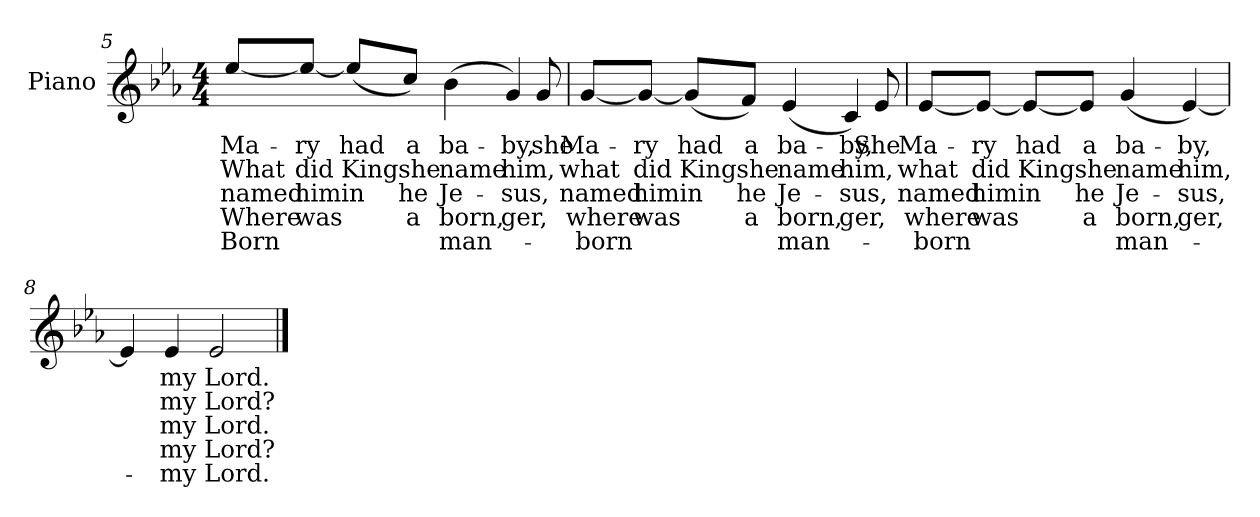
**kern	**text	**text	**text	**text	**text
*part1	*part1	*part1	*part1	*part1	*part1
*staff1	*staff1	*staff1	*staff1	*staff1	*staff1
*I"Piano	*	*	*	*	*
*I'Pno.	*	*	*	*	*
!!LO:LB:g=z
*clefG2	*	*	*	*	*
*k[b-e-a-]	*	*	*	*	*
*E-:	*	*	*	*	*
*M4/4	*	*	*	*	*
=5	=5	=5	=5	=5	=5
!	!LO:LY:b:color=#000000	!LO:LY:b:color=#000000	!LO:LY:b:color=#000000	!LO:LY:b:color=#000000	!LO:LY:b:color=#000000
*^	*	*	*	*	*
[8ee-i/L	2..ryy	Ma-	What	named	Where	Born
!	!	!LO:LY:b:color=#000000	!LO:LY:b:color=#000000	!LO:LY:b:color=#000000	!LO:LY:b:color=#000000	!
8ee-i/J_	.	-ry	did	him	was	.
!	!	!LO:LY:b:color=#000000	!LO:LY:b:color=#000000	!LO:LY:b:color=#000000	!	!
(8ee-i/L]	.	had	King	in	.	.
!	!	!LO:LY:b:color=#000000	!LO:LY:b:color=#000000	!LO:LY:b:color=#000000	!LO:LY:b:color=#000000	!
8cci/J)	.	a	she	he	a	.
!	!	!LO:LY:b:color=#000000	!LO:LY:b:color=#000000	!LO:LY:b:color=#000000	!LO:LY:b:color=#000000	!LO:LY:b:color=#000000
(4b-i\	.	ba-	name	Je-	-born,	man-
!	!	!LO:LY:b:color=#000000	!LO:LY:b:color=#000000	!LO:LY:b:color=#000000	!LO:LY:b:color=#000000	!
4gi/)	.	-by,	him,	-sus,	ger,	.
!	!	!LO:LY:b:color=#000000	!	!	!	!
.	8gi/	she	.	.	.	.
=6	=6	=6	=6	=6	=6	=6
!	!	!LO:LY:b:color=#000000	!LO:LY:b:color=#000000	!LO:LY:b:color=#000000	!LO:LY:b:color=#000000	!LO:LY:b:color=#000000
[8gi/L	2..ryy	Ma-	what	named	where	born
!	!	!LO:LY:b:color=#000000	!LO:LY:b:color=#000000	!LO:LY:b:color=#000000	!LO:LY:b:color=#000000	!
8gi/J_	.	-ry	did	him	was	.
!	!	!LO:LY:b:color=#000000	!LO:LY:b:color=#000000	!LO:LY:b:color=#000000	!	!
(8gi/L]	.	had	King	in	.	.
!	!	!LO:LY:b:color=#000000	!LO:LY:b:color=#000000	!LO:LY:b:color=#000000	!LO:LY:b:color=#000000	!
8fi/J)	.	a	she	he	a	.
!	!	!LO:LY:b:color=#000000	!LO:LY:b:color=#000000	!LO:LY:b:color=#000000	!LO:LY:b:color=#000000	!LO:LY:b:color=#000000
(4e-i/	.	ba-	name	Je-	-born,	man-
!	!	!LO:LY:b:color=#000000	!LO:LY:b:color=#000000	!LO:LY:b:color=#000000	!LO:LY:b:color=#000000	!
4ci/)	.	-by,	him,	-sus,	ger,	.
!	!	!LO:LY:b:color=#000000	!	!	!	!
.	8e-i/	She	.	.	.	.
*v	*v	*	*	*	*	*
!!LO:LB:g=z
=7	=7	=7	=7	=7	=7
*^	*	*	*	*	*
!	!	!LO:LY:b:color=#000000	!LO:LY:b:color=#000000	!LO:LY:b:color=#000000	!LO:LY:b:color=#000000	!LO:LY:b:color=#000000
*v	*v	*	*	*	*	*
[8e-i/L	Ma-	what	named	where	born
!	!LO:LY:b:color=#000000	!LO:LY:b:color=#000000	!LO:LY:b:color=#000000	!LO:LY:b:color=#000000	!
8e-i/J_	-ry	did	him	was	.
!	!LO:LY:b:color=#000000	!LO:LY:b:color=#000000	!LO:LY:b:color=#000000	!	!
8e-i/L_	had	King	in	.	.
!	!LO:LY:b:color=#000000	!LO:LY:b:color=#000000	!LO:LY:b:color=#000000	!LO:LY:b:color=#000000	!
8e-i/J]	a	she	he	a	.
!	!LO:LY:b:color=#000000	!LO:LY:b:color=#000000	!LO:LY:b:color=#000000	!LO:LY:b:color=#000000	!LO:LY:b:color=#000000
(4gi/	ba-	name	Je-	-born,	man-
!	!LO:LY:b:color=#000000	!LO:LY:b:color=#000000	!LO:LY:b:color=#000000	!LO:LY:b:color=#000000	!
[4e-i/)	-by,	him,	-sus,	ger,	.
=8	=8	=8	=8	=8	=8
4e-i/]	.	.	.	.	.
!	!LO:LY:b:color=#000000	!LO:LY:b:color=#000000	!LO:LY:b:color=#000000	!LO:LY:b:color=#000000	!LO:LY:b:color=#000000
4e-i/	my	my	my	my	my
!	!LO:LY:b:color=#000000	!LO:LY:b:color=#000000	!LO:LY:b:color=#000000	!LO:LY:b:color=#000000	!LO:LY:b:color=#000000
2e-i/	Lord.	Lord?	Lord.	Lord?	Lord.
==	==	==	==	==	==
*-	*-	*-	*-	*-	*-
